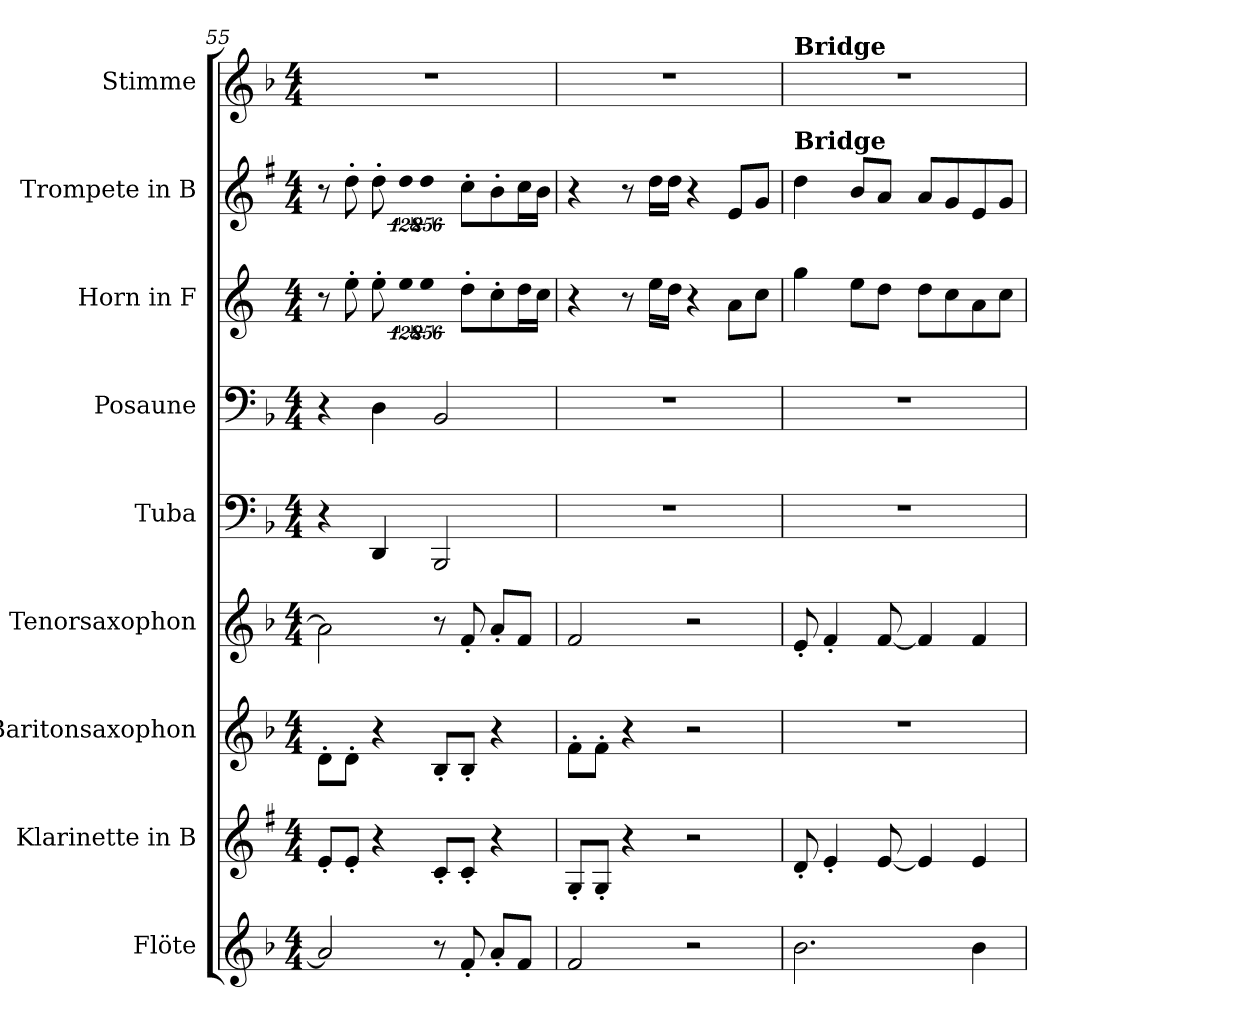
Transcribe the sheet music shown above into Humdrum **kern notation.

**kern	**kern	**kern	**kern	**kern	**kern	**kern	**kern	**kern
*part9	*part8	*part7	*part6	*part5	*part4	*part3	*part2	*part1
*staff9	*staff8	*staff7	*staff6	*staff5	*staff4	*staff3	*staff2	*staff1
*I"Flöte	*I"Klarinette in B	*I"Baritonsaxophon	*I"Tenorsaxophon	*I"Tuba	*I"Posaune	*I"Horn in F	*I"Trompete in B	*I"Stimme
*I'Fl.	*I'Kl.	*I'Bar. Sax.	*I'Ten. Sax.	*I'Tuba	*I'Pos.	*I'Hn.	*I'Trp.	*
*clefG2	*clefG2	*clefG2	*clefG2	*clefF4	*clefF4	*clefG2	*clefG2	*clefG2
*	*ITrd1c2	*ITrd12c21	*ITrd8c14	*	*	*ITrd4c7	*ITrd1c2	*
*k[b-]	*k[b-]	*k[b-]	*k[b-]	*k[b-]	*k[b-]	*k[b-]	*k[b-]	*k[b-]
*d:	*d:	*d:	*d:	*d:	*d:	*d:	*d:	*d:
*M4/4	*M4/4	*M4/4	*M4/4	*M4/4	*M4/4	*M4/4	*M4/4	*M4/4
=55	=55	=55	=55	=55	=55	=55	=55	=55
2ai/]	8d'i/L	8D'i\L	2Ai\]	4r	4r	8r	8r	1r
.	8d'i/J	8D'i\J	.	.	.	8a'i\	8cc'i\	.
.	4r	4r	.	4DDi/	4Di\	8a'i\	8cc'i\	.
!	!	!	!	!	!	!LO:N:vis=8	!LO:N:vis=8	!
.	.	.	.	.	.	1024%85ai\	1024%85cci\	.
!	!	!	!	!	!	!LO:N:vis=4	!LO:N:vis=4	!
.	.	.	.	.	.	1024%171ai\	1024%171cci\	.
8r	8B-'i/L	8BB-'i/L	8r	2BBB-i/	2BB-i/	.	.	.
8f'i/	8B-'i/J	8BB-'i/J	8F'i/	.	.	8g'i\L	8b-'i\L	.
8a'i/L	4r	4r	8A'i/L	.	.	8f'i\	8a'i\	.
8fi/J	.	.	8Fi/J	.	.	16gi\L	16b-i\L	.
.	.	.	.	.	.	16fi\JJ	16ai\JJ	.
=56	=56	=56	=56	=56	=56	=56	=56	=56
2fi/	8F'i/L	8F'i\L	2Fi/	1r	1r	4r	4r	1r
.	8F'i/J	8F'i\J	.	.	.	.	.	.
.	4r	4r	.	.	.	8r	8r	.
.	.	.	.	.	.	16ai\LL	16cci\LL	.
.	.	.	.	.	.	16gi\JJ	16cci\JJ	.
2r	2r	2r	2r	.	.	4r	4r	.
.	.	.	.	.	.	8di\L	8di/L	.
.	.	.	.	.	.	8fi\J	8fi/J	.
!!LO:PB:g=z
=57	=57	=57	=57	=57	=57	=57	=57	=57
!	!	!	!	!	!	!	!	!LO:TX:a:B:t=Bridge
!	!	!	!	!	!	!	!LO:TX:a:B:t=Bridge	!
2.b-i\	8c'i/	1r	8E'i/	1r	1r	4cci\	4cci\	1r
.	4d'i/	.	4F'i/	.	.	.	.	.
.	.	.	.	.	.	8ai\L	8ai/L	.
.	[<8di/	.	[<8Fi/	.	.	8gi\J	8gi/J	.
.	4di/]	.	4Fi/]	.	.	8gi\L	8gi/L	.
.	.	.	.	.	.	8fi\	8fi/	.
4b-i\	4di/	.	4Fi/	.	.	8di\	8di/	.
.	.	.	.	.	.	8fi\J	8fi/J	.
=	=	=	=	=	=	=	=	=
*-	*-	*-	*-	*-	*-	*-	*-	*-
